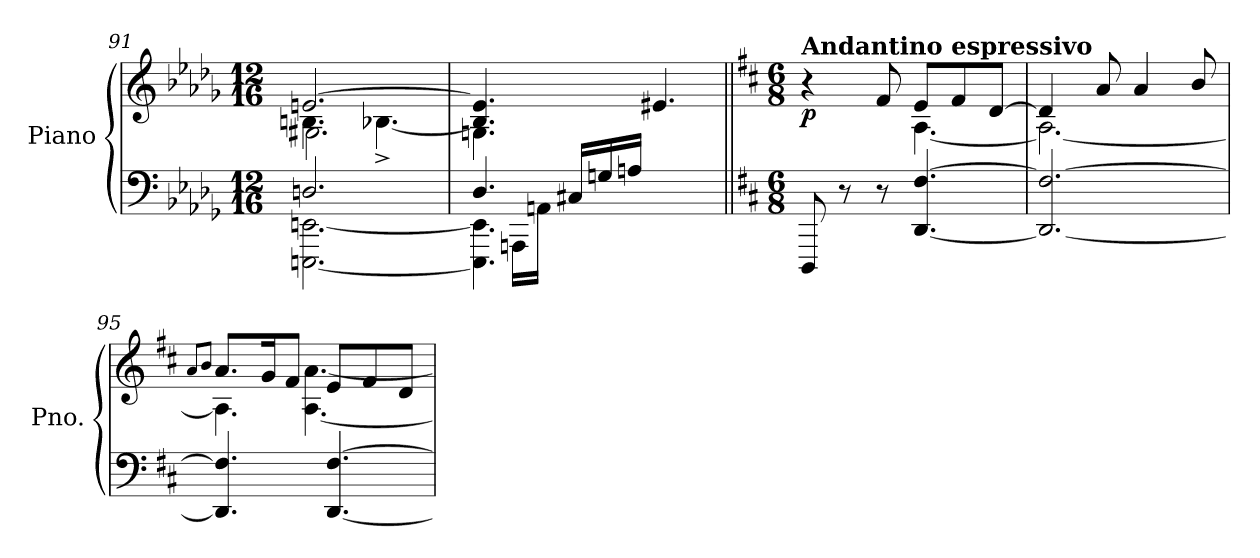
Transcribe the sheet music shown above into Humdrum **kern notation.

**kern	**kern	**dynam
*part1	*part1	*part1
*staff2	*staff1	*staff1/2
*I"Piano	*	*
*I'Pno.	*	*
*clefF4	*clefG2	*
*k[b-e-a-d-g-]	*k[b-e-a-d-g-]	*
*M12/16	*M12/16	*
=91	=91	=91
*^	*^	*
*	*	*	*^	*
2.Dn/	[2.EEEn\ [2.EEn\	[2.en/	4.Bn\	2.G#X\	.
.	.	.	[4.B-X^\	.	.
*	*	*	*v	*v	*
=92	=92	=92	=92	=92
*	*^	*	*	*
4.D-/	4.EEE\] 4.EE\]	16ryy	4.B-/] 4.e/]	4.Gn\	.
.	.	16AAAn\LL	.	.	.
.	.	16AAn\JJ	.	.	.
.	.	16C#X/LL	.	.	.
.	.	16Gn/	.	.	.
.	.	16An/JJ	.	.	.
4.ryy	4.ryy	4.rFyy	4.e#X/	4.reyy	.
*v	*v	*v	*	*	*
!!LO:LB:g=z	!!
=93||	=93||	=93||	=93||
*k[f#c#]	*k[f#c#]	*	*
*M6/8	*M6/8	*	*
*^	*	*	*
*	*^	*	*	*
!	!	!	!LO:TX:a:B:t=Andantino espressivo	!	!
!	!	!	!	!	!LO:DY:b
*v	*v	*v	*	*	*
8DDD/	4r	4ryy	p
8r	.	.	.
8r	8f#/	8rgyy	.
[4.DD/ [4.F#/	8e/L	[4.A\	.
.	8f#/	.	.
.	[8d/J	.	.
=94	=94	=94	=94
2.DD/_ 2.F#/_	4d/]	2.A\_	.
.	8a/	.	.
.	4a/	.	.
.	8b/	.	.
=95	=95	=95	=95
.	8qa/L	.	.
.	8qb/J	.	.
4.DD/] 4.F#/]	8.a/L	4.A\]	.
.	16g/K	.	.
.	8f#/J	.	.
[4.DD/ [4.F#/	8e/L	[4.A\ [4.a\	.
.	8f#/	.	.
.	8d/J	.	.
*	*v	*v	*
=	=	=
*-	*-	*-
